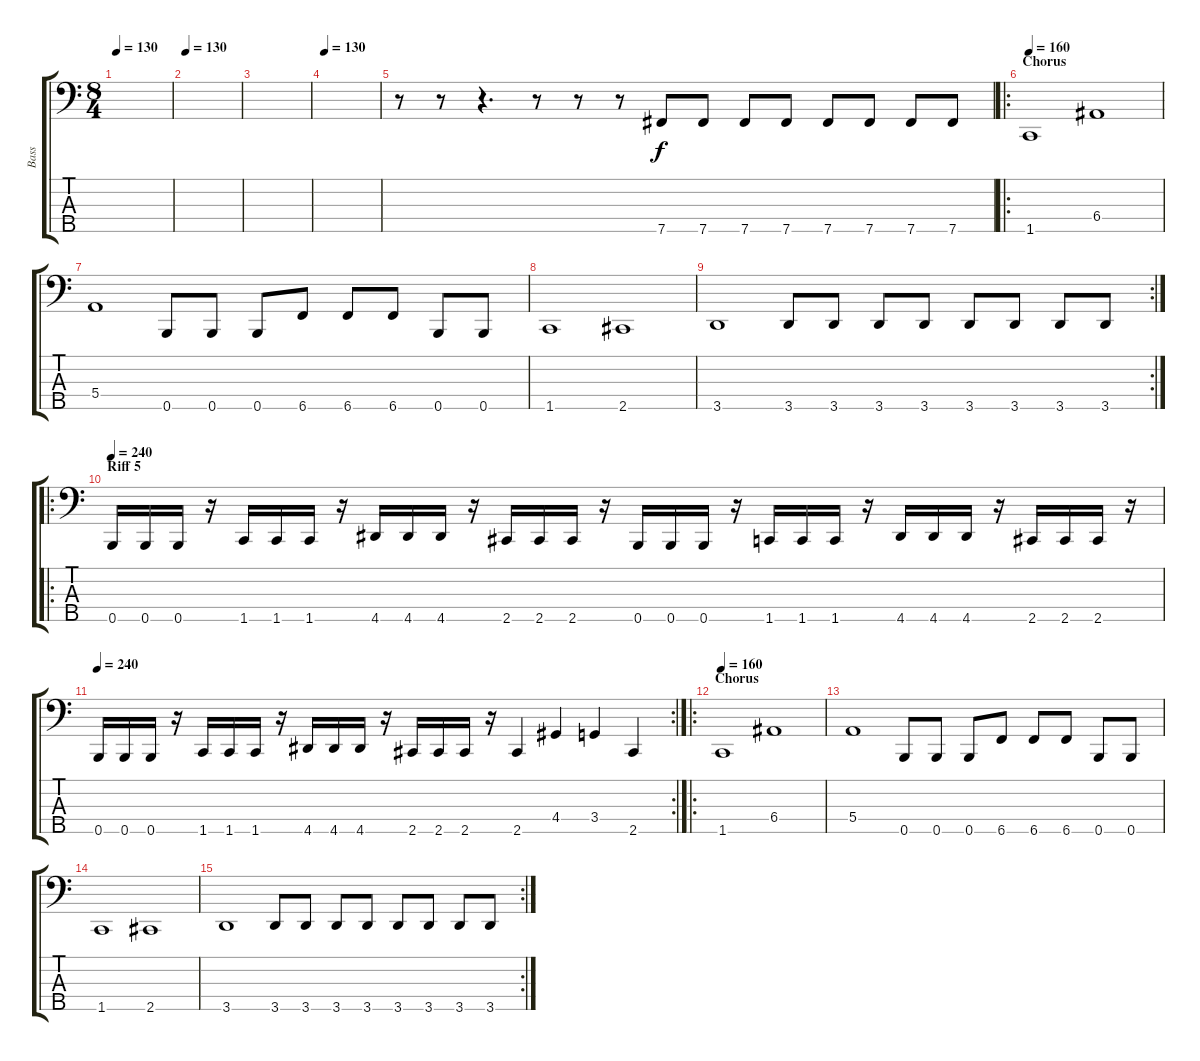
\track ("Bass" "Bass") {instrument electricbassfinger}
\staff {score tabs}
\tuning (G2 D2 A1 E1 B0) {hide}
\ts (8 4)
\tempo 130
\clef f4
\ks c
|
\tempo 130
|
|
\tempo 130
|
r.8 r.8 r.4{d} r.8 r.8 r.8 7.5.8 7.5.8 7.5.8 7.5.8 7.5.8 7.5.8 7.5.8 7.5.8 |
\ro
\section ("" "Chorus")
\tempo 160
1.5.1 6.4.1 |
5.4.1 0.5.8 0.5.8 0.5.8 6.5.8 6.5.8 6.5.8 0.5.8 0.5.8 |
1.5.1 2.5.1 |
\rc 2
3.5.1 3.5.8 3.5.8 3.5.8 3.5.8 3.5.8 3.5.8 3.5.8 3.5.8 |
\ro
\section ("" "Riff 5")
\tempo 240
0.5.16 0.5.16 0.5.16 r.16 1.5.16 1.5.16 1.5.16 r.16 4.5.16 4.5.16 4.5.16 r.16 2.5.16 2.5.16 2.5.16 r.16 0.5.16 0.5.16 0.5.16 r.16 1.5.16 1.5.16 1.5.16 r.16 4.5.16 4.5.16 4.5.16 r.16 2.5.16 2.5.16 2.5.16 r.16 |
\rc 2
\tempo 240
0.5.16 0.5.16 0.5.16 r.16 1.5.16 1.5.16 1.5.16 r.16 4.5.16 4.5.16 4.5.16 r.16 2.5.16 2.5.16 2.5.16 r.16 2.5.4 4.4.4 3.4.4 2.5.4 |
\ro
\section ("" "Chorus")
\tempo 160
1.5.1 6.4.1 |
5.4.1 0.5.8 0.5.8 0.5.8 6.5.8 6.5.8 6.5.8 0.5.8 0.5.8 |
1.5.1 2.5.1 |
\rc 2
3.5.1 3.5.8 3.5.8 3.5.8 3.5.8 3.5.8 3.5.8 3.5.8 3.5.8
